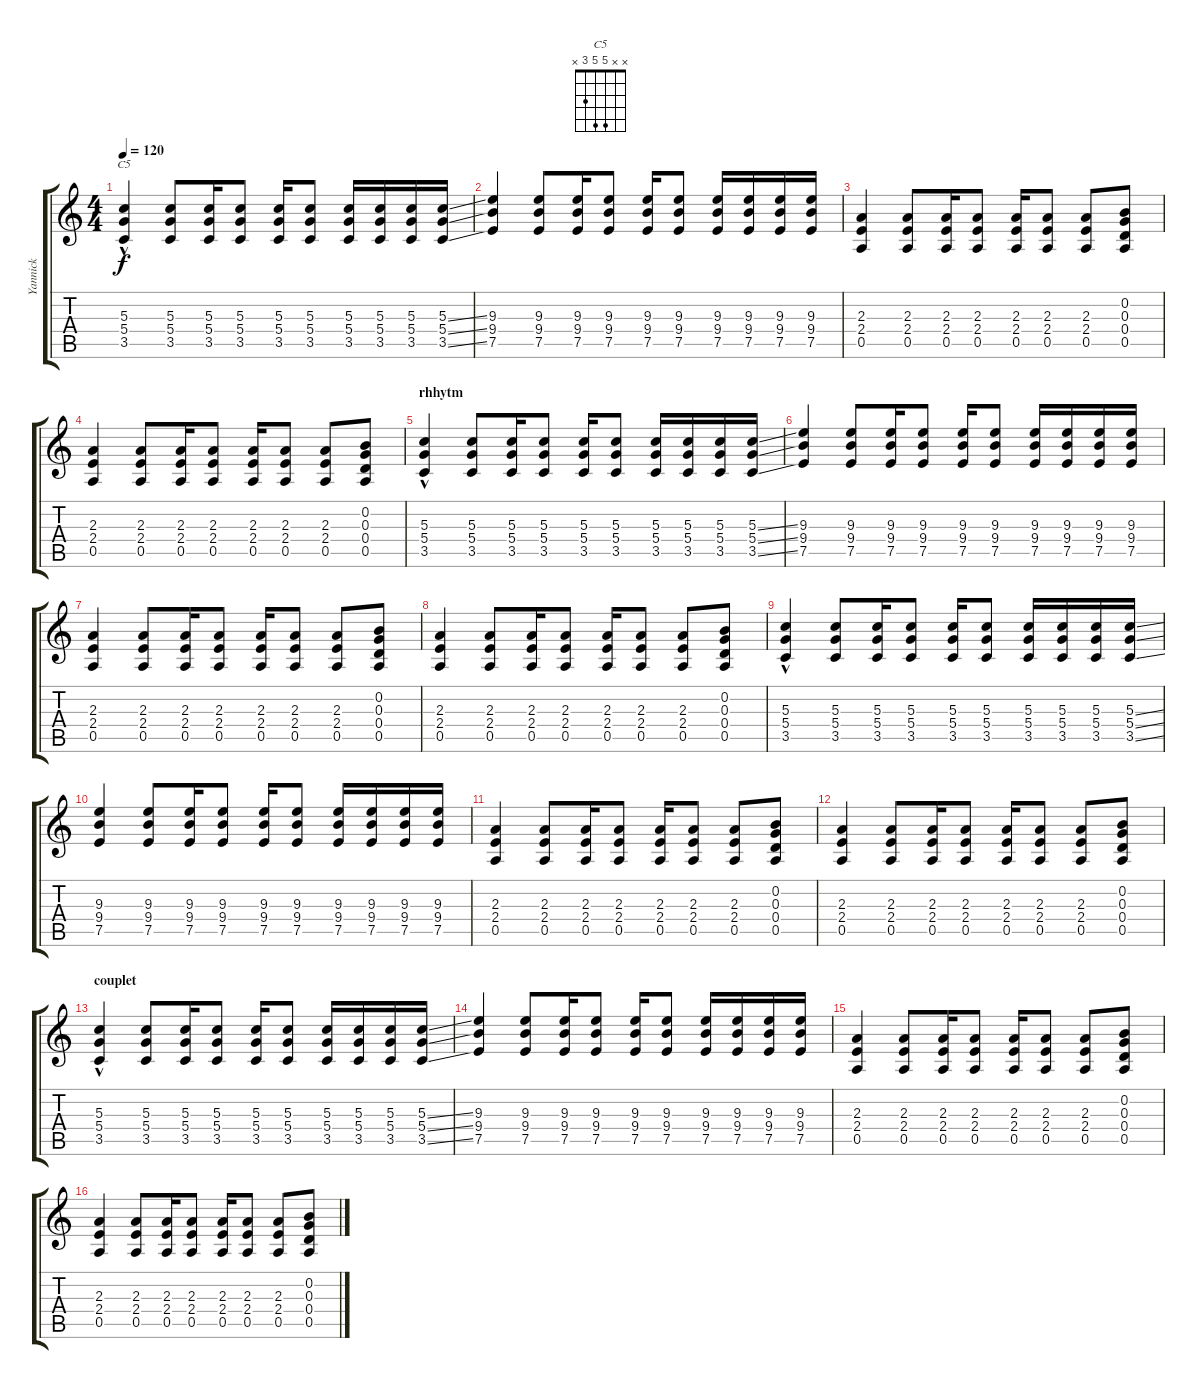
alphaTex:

\track ("Yannick" "Yannick") {instrument overdrivenguitar}
\staff {score tabs}
\tuning (E4 B3 G3 D3 A2 E2) {hide}
\chord ("C5" x x 5 5 3 x)
\ts (4 4)
\tempo 120
\clef g2
\ks c
(5.3 5.4 3.5{hac}).4{ch "C5" dy f instrument overdrivenguitar} (5.3 5.4 3.5).8 (5.3 5.4 3.5).16 (5.3 5.4 3.5).8 (5.3 5.4 3.5).16 (5.3 5.4 3.5).8 (5.3 5.4 3.5).16 (5.3 5.4 3.5).16 (5.3 5.4 3.5).16 (5.3{ss} 5.4{ss} 3.5{ss}).16 |
(9.3 9.4 7.5).4 (9.3 9.4 7.5).8 (9.3 9.4 7.5).16 (9.3 9.4 7.5).8 (9.3 9.4 7.5).16 (9.3 9.4 7.5).8 (9.3 9.4 7.5).16 (9.3 9.4 7.5).16 (9.3 9.4 7.5).16 (9.3 9.4 7.5).16 |
(2.3 2.4 0.5).4 (2.3 2.4 0.5).8 (2.3 2.4 0.5).16 (2.3 2.4 0.5).8 (2.3 2.4 0.5).16 (2.3 2.4 0.5).8 (2.3 2.4 0.5).8 (0.2 0.3 0.4 0.5).8 |
(2.3 2.4 0.5).4 (2.3 2.4 0.5).8 (2.3 2.4 0.5).16 (2.3 2.4 0.5).8 (2.3 2.4 0.5).16 (2.3 2.4 0.5).8 (2.3 2.4 0.5).8 (0.2 0.3 0.4 0.5).8 |
\section ("" "rhhytm")
(5.3 5.4 3.5{hac}).4 (5.3 5.4 3.5).8 (5.3 5.4 3.5).16 (5.3 5.4 3.5).8 (5.3 5.4 3.5).16 (5.3 5.4 3.5).8 (5.3 5.4 3.5).16 (5.3 5.4 3.5).16 (5.3 5.4 3.5).16 (5.3{ss} 5.4{ss} 3.5{ss}).16 |
(9.3 9.4 7.5).4 (9.3 9.4 7.5).8 (9.3 9.4 7.5).16 (9.3 9.4 7.5).8 (9.3 9.4 7.5).16 (9.3 9.4 7.5).8 (9.3 9.4 7.5).16 (9.3 9.4 7.5).16 (9.3 9.4 7.5).16 (9.3 9.4 7.5).16 |
(2.3 2.4 0.5).4 (2.3 2.4 0.5).8 (2.3 2.4 0.5).16 (2.3 2.4 0.5).8 (2.3 2.4 0.5).16 (2.3 2.4 0.5).8 (2.3 2.4 0.5).8 (0.2 0.3 0.4 0.5).8 |
(2.3 2.4 0.5).4 (2.3 2.4 0.5).8 (2.3 2.4 0.5).16 (2.3 2.4 0.5).8 (2.3 2.4 0.5).16 (2.3 2.4 0.5).8 (2.3 2.4 0.5).8 (0.2 0.3 0.4 0.5).8 |
(5.3 5.4 3.5{hac}).4 (5.3 5.4 3.5).8 (5.3 5.4 3.5).16 (5.3 5.4 3.5).8 (5.3 5.4 3.5).16 (5.3 5.4 3.5).8 (5.3 5.4 3.5).16 (5.3 5.4 3.5).16 (5.3 5.4 3.5).16 (5.3{ss} 5.4{ss} 3.5{ss}).16 |
(9.3 9.4 7.5).4 (9.3 9.4 7.5).8 (9.3 9.4 7.5).16 (9.3 9.4 7.5).8 (9.3 9.4 7.5).16 (9.3 9.4 7.5).8 (9.3 9.4 7.5).16 (9.3 9.4 7.5).16 (9.3 9.4 7.5).16 (9.3 9.4 7.5).16 |
(2.3 2.4 0.5).4 (2.3 2.4 0.5).8 (2.3 2.4 0.5).16 (2.3 2.4 0.5).8 (2.3 2.4 0.5).16 (2.3 2.4 0.5).8 (2.3 2.4 0.5).8 (0.2 0.3 0.4 0.5).8 |
(2.3 2.4 0.5).4 (2.3 2.4 0.5).8 (2.3 2.4 0.5).16 (2.3 2.4 0.5).8 (2.3 2.4 0.5).16 (2.3 2.4 0.5).8 (2.3 2.4 0.5).8 (0.2 0.3 0.4 0.5).8 |
\section ("" "couplet")
(5.3 5.4 3.5{hac}).4 (5.3 5.4 3.5).8 (5.3 5.4 3.5).16 (5.3 5.4 3.5).8 (5.3 5.4 3.5).16 (5.3 5.4 3.5).8 (5.3 5.4 3.5).16 (5.3 5.4 3.5).16 (5.3 5.4 3.5).16 (5.3{ss} 5.4{ss} 3.5{ss}).16 |
(9.3 9.4 7.5).4 (9.3 9.4 7.5).8 (9.3 9.4 7.5).16 (9.3 9.4 7.5).8 (9.3 9.4 7.5).16 (9.3 9.4 7.5).8 (9.3 9.4 7.5).16 (9.3 9.4 7.5).16 (9.3 9.4 7.5).16 (9.3 9.4 7.5).16 |
(2.3 2.4 0.5).4 (2.3 2.4 0.5).8 (2.3 2.4 0.5).16 (2.3 2.4 0.5).8 (2.3 2.4 0.5).16 (2.3 2.4 0.5).8 (2.3 2.4 0.5).8 (0.2 0.3 0.4 0.5).8 |
(2.3 2.4 0.5).4 (2.3 2.4 0.5).8 (2.3 2.4 0.5).16 (2.3 2.4 0.5).8 (2.3 2.4 0.5).16 (2.3 2.4 0.5).8 (2.3 2.4 0.5).8 (0.2 0.3 0.4 0.5).8
